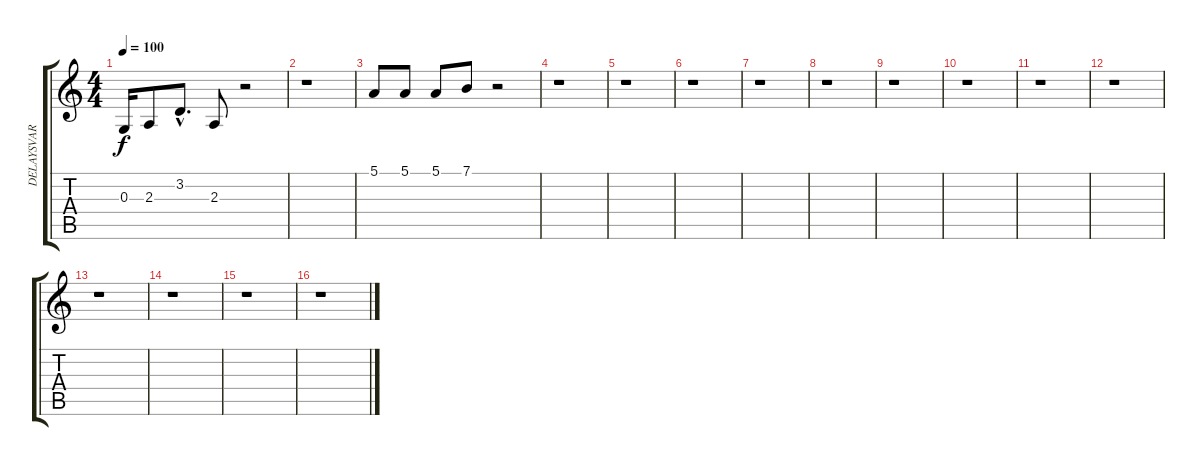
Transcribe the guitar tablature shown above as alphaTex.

\track ("DELAYSVAR 2" "DELAYSVAR ") {instrument altosax}
\staff {score tabs}
\tuning (E4 B3 G3 D3 A2 E2) {hide}
\ts (4 4)
\tempo 100
\clef g2
\ks c
0.3.16{dy f} 2.3.8 3.2{hac}.8{d} 2.3.8 r.2 |
r.1 |
5.1.8 5.1.8 5.1.8 7.1.8 r.2 |
r.1 |
r.1 |
r.1 |
r.1 |
r.1 |
r.1 |
r.1 |
r.1 |
r.1 |
r.1 |
r.1 |
r.1 |
r.1
